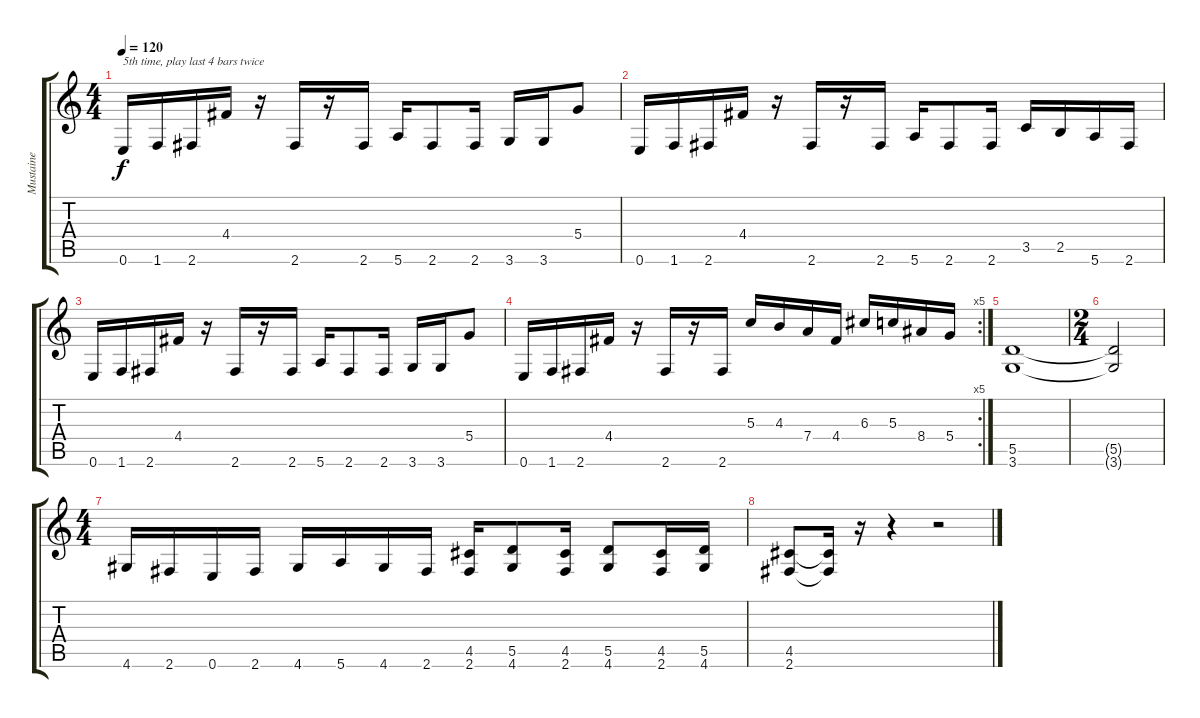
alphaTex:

\track ("Mustaine" "Mustaine") {instrument distortionguitar}
\staff {score tabs}
\tuning (E4 B3 G3 D3 A2 E2) {hide}
\ts (4 4)
\tempo 120
\clef g2
\ks c
0.6.16{txt "5th time, play last 4 bars twice" dy f} 1.6.16 2.6.16 4.4.16 r.16 2.6.16 r.16 2.6.16 5.6.16 2.6.8 2.6.16 3.6.16 3.6.16 5.4.8 |
0.6.16 1.6.16 2.6.16 4.4.16 r.16 2.6.16 r.16 2.6.16 5.6.16 2.6.8 2.6.16 3.5.16 2.5.16 5.6.16 2.6.16 |
0.6.16 1.6.16 2.6.16 4.4.16 r.16 2.6.16 r.16 2.6.16 5.6.16 2.6.8 2.6.16 3.6.16 3.6.16 5.4.8 |
\rc 5
0.6.16 1.6.16 2.6.16 4.4.16 r.16 2.6.16 r.16 2.6.16 5.3.16 4.3.16 7.4.16 4.4.16 6.3.16 5.3.16 8.4.16 5.4.16 |
(5.5 3.6).1 |
\ts (2 4)
(5.5{t} 3.6{t}).2 |
\ts (4 4)
4.6.16 2.6.16 0.6.16 2.6.16 4.6.16 5.6.16 4.6.16 2.6.16 (4.5 2.6).16 (5.5 4.6).8 (4.5 2.6).16 (5.5 4.6).8 (4.5 2.6).16 (5.5 4.6).16 |
(4.5 2.6).8 (4.5{t} 2.6{t}).16 r.16 r.4 r.2
